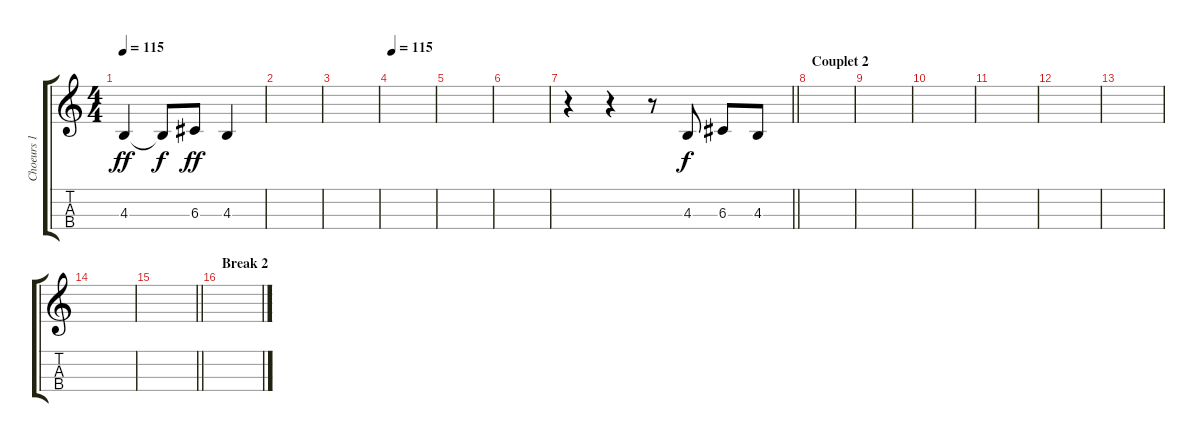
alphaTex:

\track ("Choeurs 1" "Choeurs 1") {instrument lead3calliope}
\staff {score tabs}
\tuning (E4 B3 G3 D3) {hide}
\ts (4 4)
\tempo 115
\clef g2
\ks c
4.3.4{dy ff} 4.3{t}.8{dy f} 6.3.8{dy ff} 4.3.4 |
|
|
\tempo 115
|
|
|
\barLineRight lightlight
r.4 r.4 r.8 4.3.8{dy f} 6.3.8 4.3.8 |
\section ("" "Couplet 2")
|
|
|
|
|
|
|
\barLineRight lightlight
|
\section ("" "Break 2")
